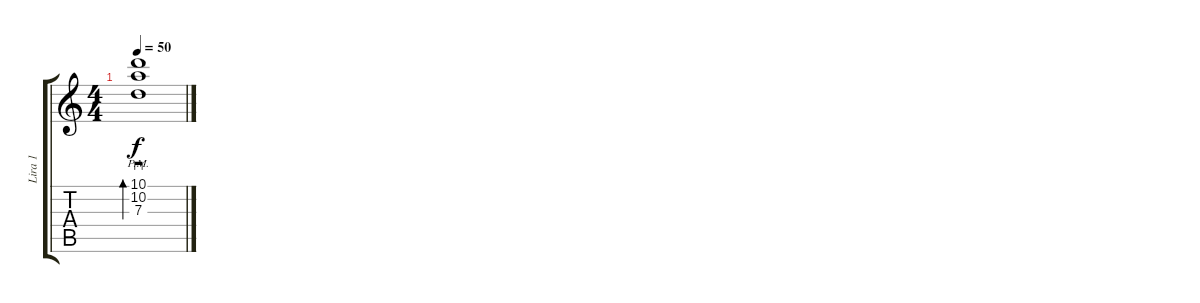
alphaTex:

\track ("Lira 1" "Lira 1") {instrument overdrivenguitar}
\staff {score tabs}
\tuning (E4 B3 G3 D3 A2 E2) {hide}
\ts (4 4)
\tempo 50
\clef g2
\ks c
(10.1 10.2 7.3{pm}).1{sd bd 60 dy f}
